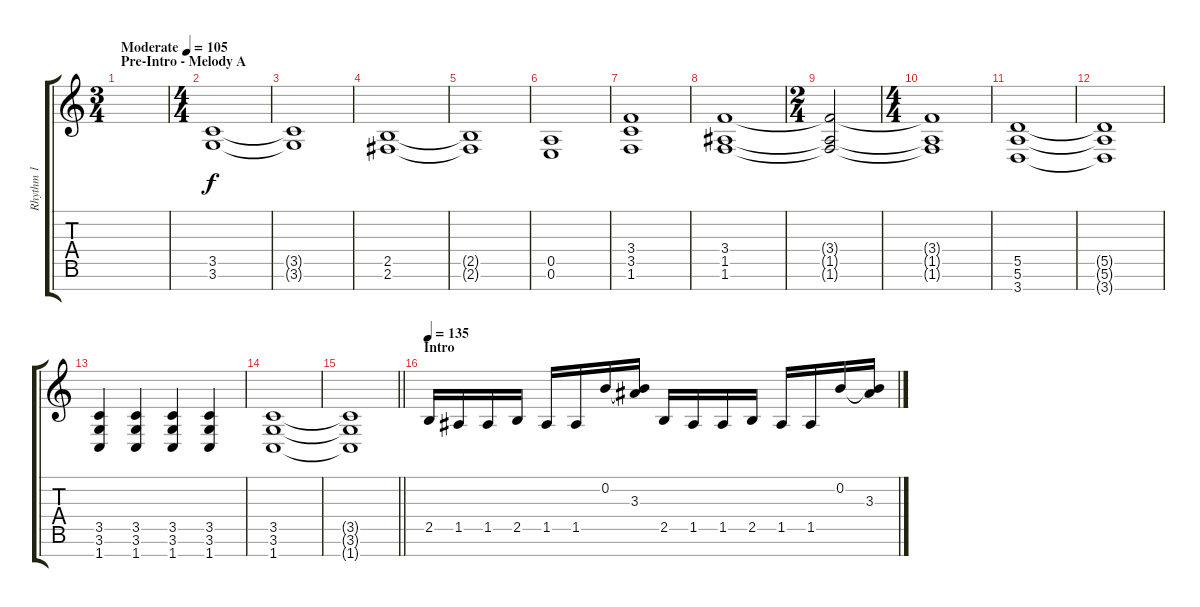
\track ("Rhythm 1" "Rhythm 1") {instrument overdrivenguitar}
\staff {score tabs}
\tuning (E4 B3 G3 D3 A2 E2 B1) {hide}
\ts (3 4)
\section ("" "Pre-Intro - Melody A")
\tempo (105 "Moderate")
\clef g2
\ks c
|
\ts (4 4)
(3.5 3.6).1 |
(3.5{t} 3.6{t}).1 |
(2.5 2.6).1 |
(2.5{t} 2.6{t}).1 |
(0.5 0.6).1 |
(3.4 3.5 1.6).1 |
(3.4 1.5 1.6).1 |
\ts (2 4)
(3.4{t} 1.5{t} 1.6{t}).2 |
\ts (4 4)
(3.4{t} 1.5{t} 1.6{t}).1 |
(5.5 5.6 3.7).1 |
(5.5{t} 5.6{t} 3.7{t}).1 |
(3.5 3.6 1.7).4 (3.5 3.6 1.7).4 (3.5 3.6 1.7).4 (3.5 3.6 1.7).4 |
(3.5 3.6 1.7).1 |
\barLineRight lightlight
(3.5{t} 3.6{t} 1.7{t}).1 |
\section ("" "Intro")
\tempo 135
2.5.16 1.5.16 1.5.16 2.5.16 1.5.16 1.5.16 0.2.16 (0.2{t} 3.3).16 2.5.16 1.5.16 1.5.16 2.5.16 1.5.16 1.5.16 0.2.16 (0.2{t} 3.3).16
